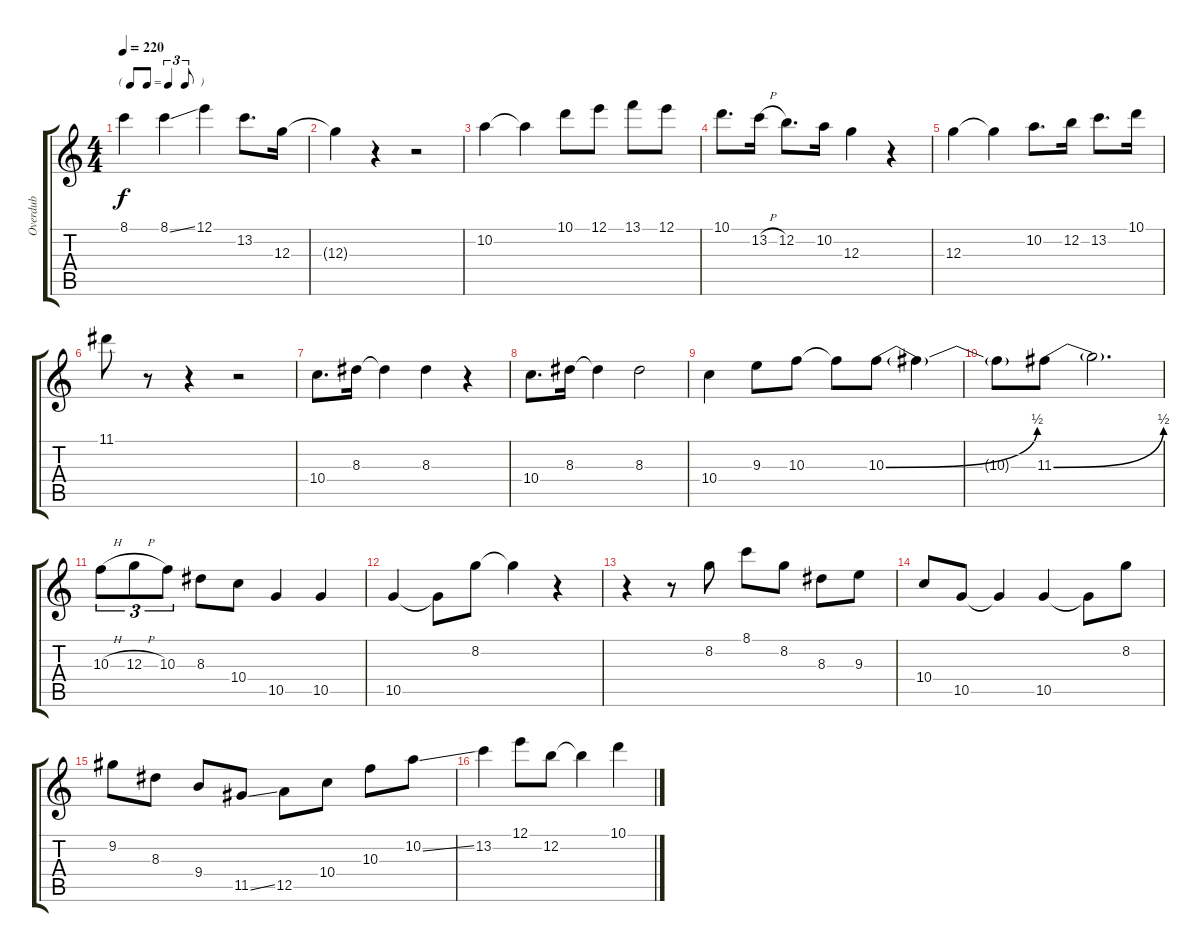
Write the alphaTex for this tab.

\track ("Overdub" "Overdub") {instrument electricbasspick}
\staff {score tabs}
\tuning (E4 B3 G3 D3 A2 E2) {hide}
\ts (4 4)
\tf triplet8th
\tempo 220
\clef g2
\ks c
8.1.4{dy f} 8.1{ss}.4 12.1.4 13.2.8{d} 12.3.16 |
12.3{t}.4 r.4 r.2 |
10.2.4 10.2{t}.4 10.1.8 12.1.8 13.1.8 12.1.8 |
10.1.8{d} 13.2{h}.16 12.2.8{d} 10.2.16 12.3.4 r.4 |
12.3.4 12.3{t}.4 10.2.8{d} 12.2.16 13.2.8{d} 10.1.16 |
11.1.8 r.8 r.4 r.2 |
10.4.8{d} 8.3.16 8.3{t}.4 8.3.4 r.4 |
10.4.8{d} 8.3.16 8.3{t}.4 8.3.2 |
10.4.4 9.3.8 10.3.8 10.3{t}.8 10.3{be (bend 0 0 60 2)}.8 10.3{t}.4 |
10.3{t}.8 11.3{be (bend 0 0 60 2)}.8 11.3{t}.2{d} |
10.3{h}.8{tu (3 2)} 12.3{h}.8{tu (3 2)} 10.3.8{tu (3 2)} 8.3.8 10.4.8 10.5.4 10.5.4 |
10.5.4 10.5{t}.8 8.2.8 8.2{t}.4 r.4 |
r.4 r.8 8.2.8 8.1.8 8.2.8 8.3.8 9.3.8 |
10.4.8 10.5.8 10.5{t}.4 10.5.4 10.5{t}.8 8.2.8 |
9.2.8 8.3.8 9.4.8 11.5{ss}.8 12.5.8 10.4.8 10.3.8 10.2{ss}.8 |
13.2.4 12.1.8 12.2.8 12.2{t}.4 10.1.4
